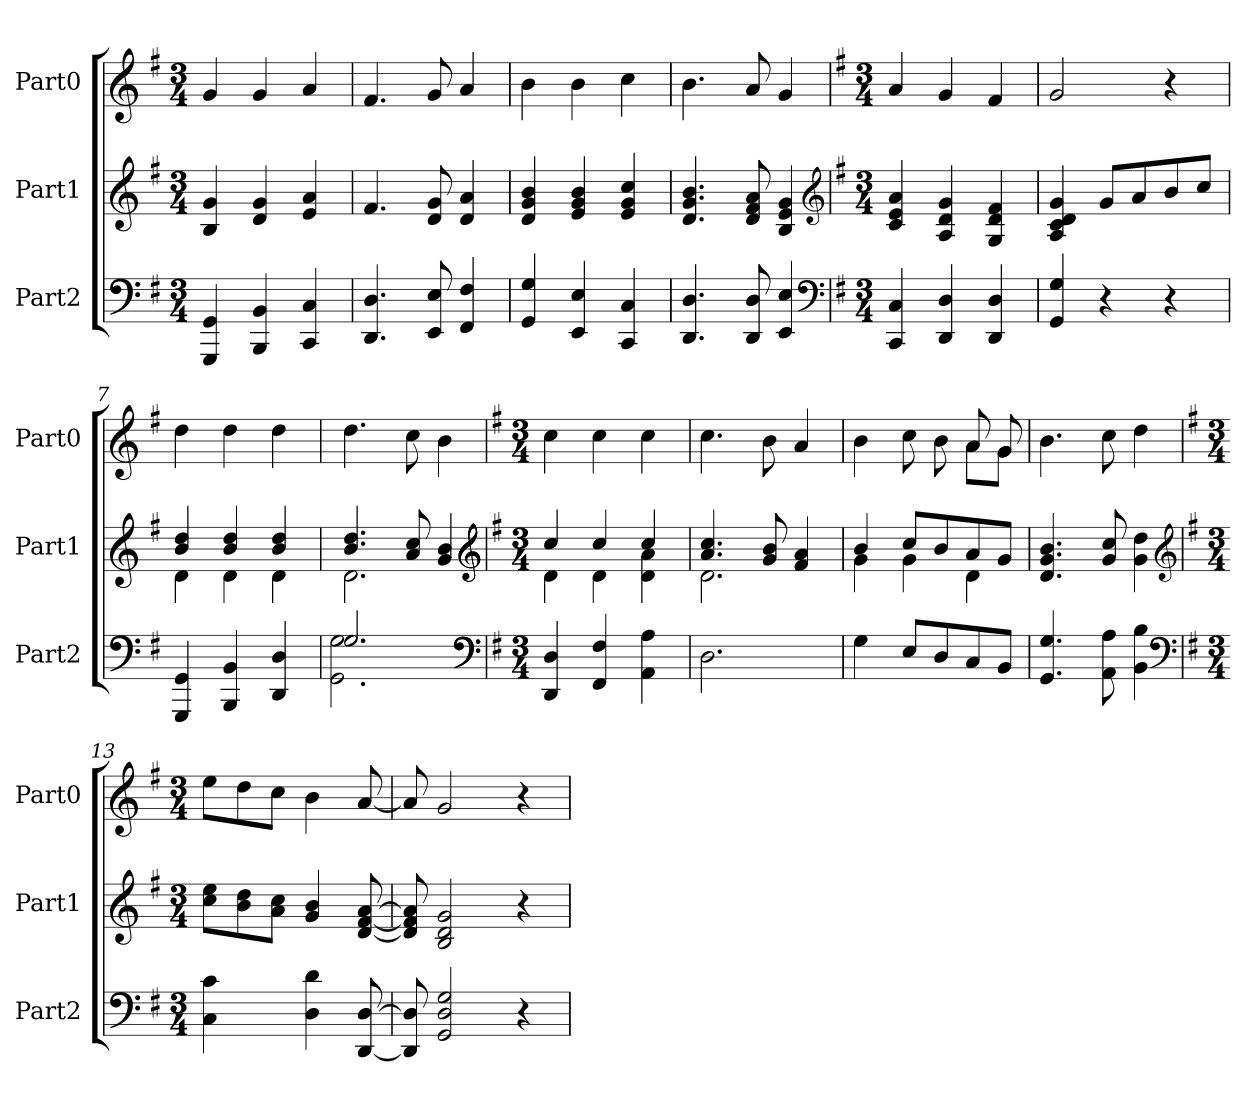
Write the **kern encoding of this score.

**kern	**kern	**kern
*part3	*part2	*part1
*staff3	*staff2	*staff1
*I"Part2	*I"Part1	*I"Part0
*I'Part2	*I'Part1	*I'Part0
*clefF4	*clefG2	*clefG2
*k[f#]	*k[f#]	*k[f#]
*M3/4	*M3/4	*M3/4
=1	=1	=1
4GG 4GGG	4g 4B	4g
4BB 4BBB	4g 4d	4g
4C 4CC	4e 4a	4a
=2	=2	=2
4.D 4.DD	4.f#	4.f#
8E 8EE	8g 8d	8g
4F# 4FF#	4a 4d	4a
=3	=3	=3
4G 4GG	4b 4g 4d	4b
4E 4EE	4e 4g 4b	4b
4C 4CC	4e 4g 4cc	4cc
=4	=4	=4
4.D 4.DD	4.b 4.g 4.d	4.b
8D 8DD	8d 8f# 8a	8a
4E 4EE	4g 4e 4B	4g
*clefF4	*clefG2	*
!!LO:LB:g=z
=5	=5	=5
*k[f#]	*k[f#]	*k[f#]
*M3/4	*M3/4	*M3/4
4C 4CC	4c 4e 4a	4a
4D 4DD	4A 4g 4d	4g
4D 4DD	4G 4d 4f#	4f#
=6	=6	=6
4GG 4G	4A 4g 4d 4c	2g
4r	8gL	.
.	8a	.
4r	8b	4r
.	8ccJ	.
=7	=7	=7
*	*^	*
4GG 4GGG	4dd 4b	4d	4dd
4BB 4BBB	4dd 4b	4d	4dd
4D 4DD	4b 4dd	4d	4dd
=8	=8	=8	=8
*^	*	*	*
2.G	2.GG 2.G	4.dd 4.b	2.d	4.dd
.	.	8a 8cc	.	8cc
.	.	4g 4b	.	4b
*v	*v	*	*	*
*clefF4	*clefG2	*	*
!!LO:LB:g=z
=9	=9	=9	=9
*k[f#]	*k[f#]	*	*k[f#]
*M3/4	*M3/4	*	*M3/4
4D 4DD	4cc	4d	4cc
4FF# 4F#	4cc	4d	4cc
4AA 4A	4cc	4a 4d	4cc
=10	=10	=10	=10
2.D	4.a 4.cc	2.d	4.cc
.	8g 8b	.	8b
.	4a 4f#	.	4a
=11	=11	=11	=11
*	*	*	*^
4G	4b	4g	4ryy	4b
8EL	8ccL	4g	8ryy	8cc
8D	8b	.	8ryy	8b
8C	8a	4d	8a	8aL
8BBJ	8gJ	.	8g	8gJ
*	*v	*v	*	*
*	*	*v	*v
=12	=12	=12
4.GG 4.G	4.b 4.g 4.d	4.b
8AA 8A	8g 8cc	8cc
4BB 4B	4dd 4g	4dd
*clefF4	*clefG2	*
!!LO:PB:g=z
=13	=13	=13
*k[f#]	*k[f#]	*k[f#]
*M3/4	*M3/4	*M3/4
4C 4c	8cc 8eeL	8eeL
.	8b 8dd	8dd
8ryy	8a 8ccJ	8ccJ
4D 4d	4b 4g	4b
[8D [8DD	[8d [8a [8f#	[8a
=14	=14	=14
8D] 8DD]	8d] 8a] 8f#]	8a]
2GG 2D 2G	2g 2d 2B	2g
4r	4r	4r
=	=	=
*-	*-	*-
